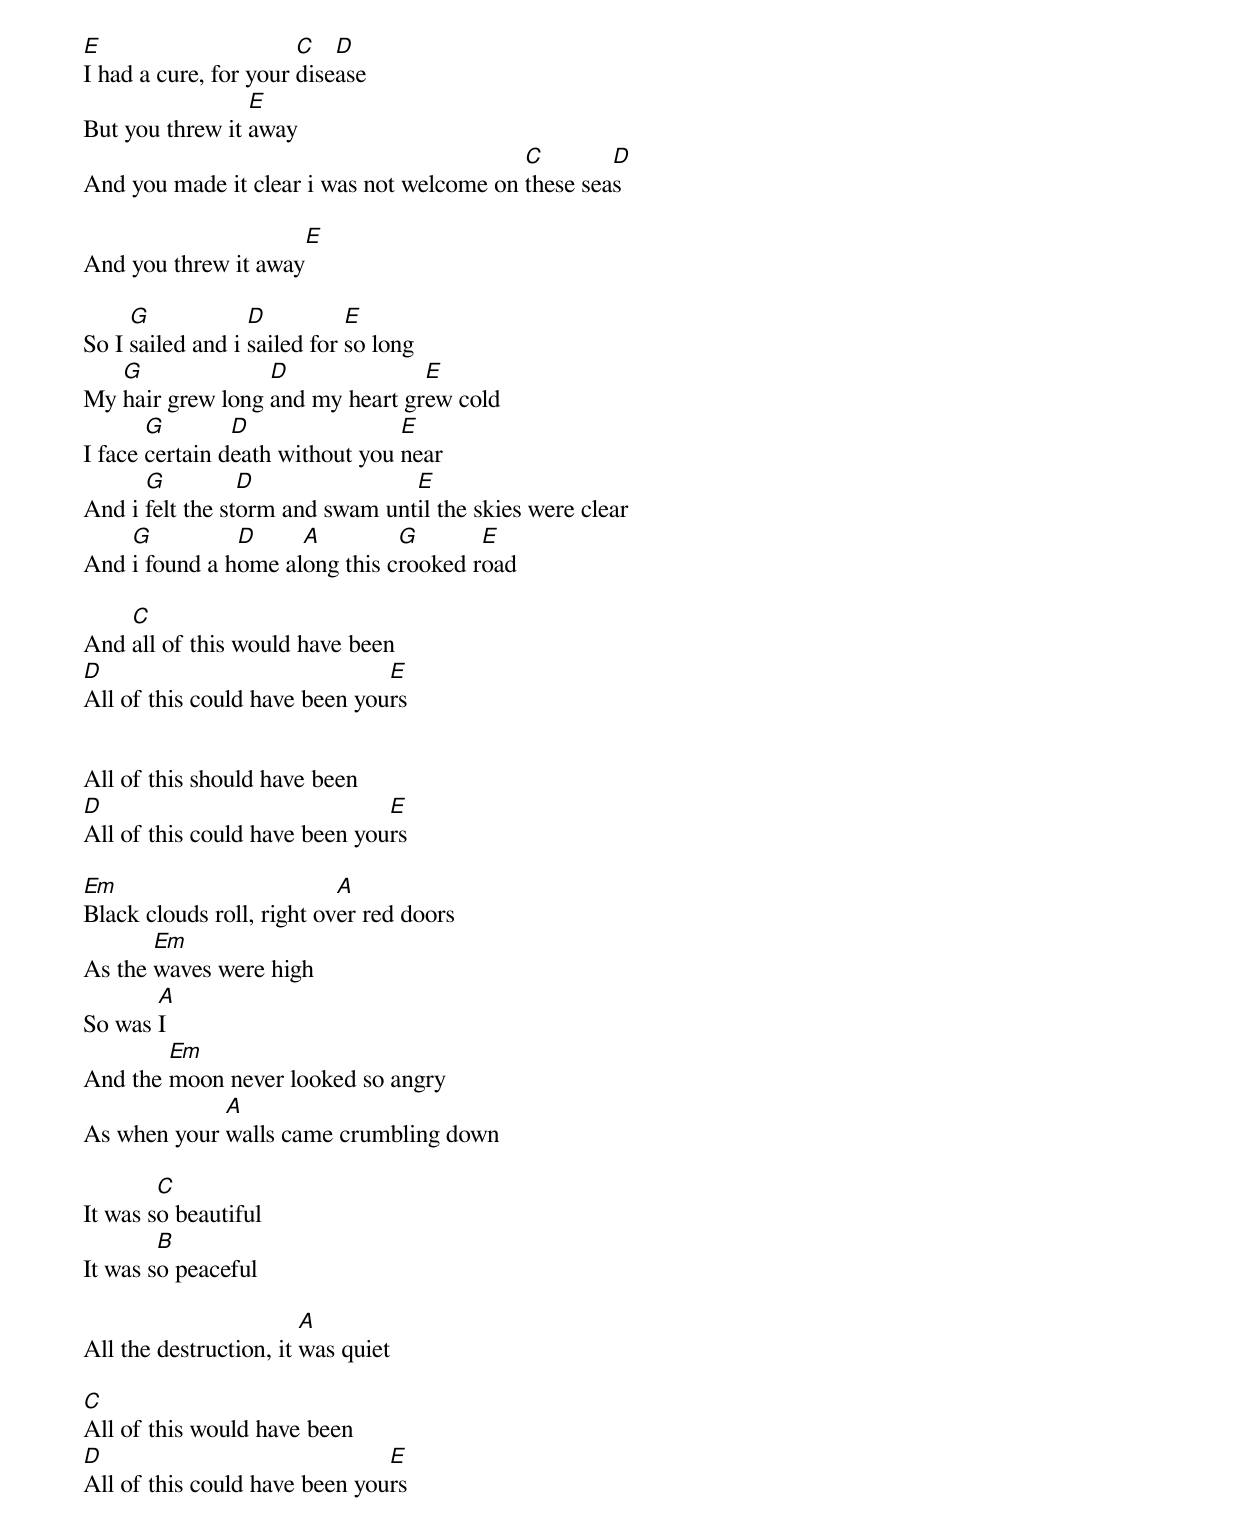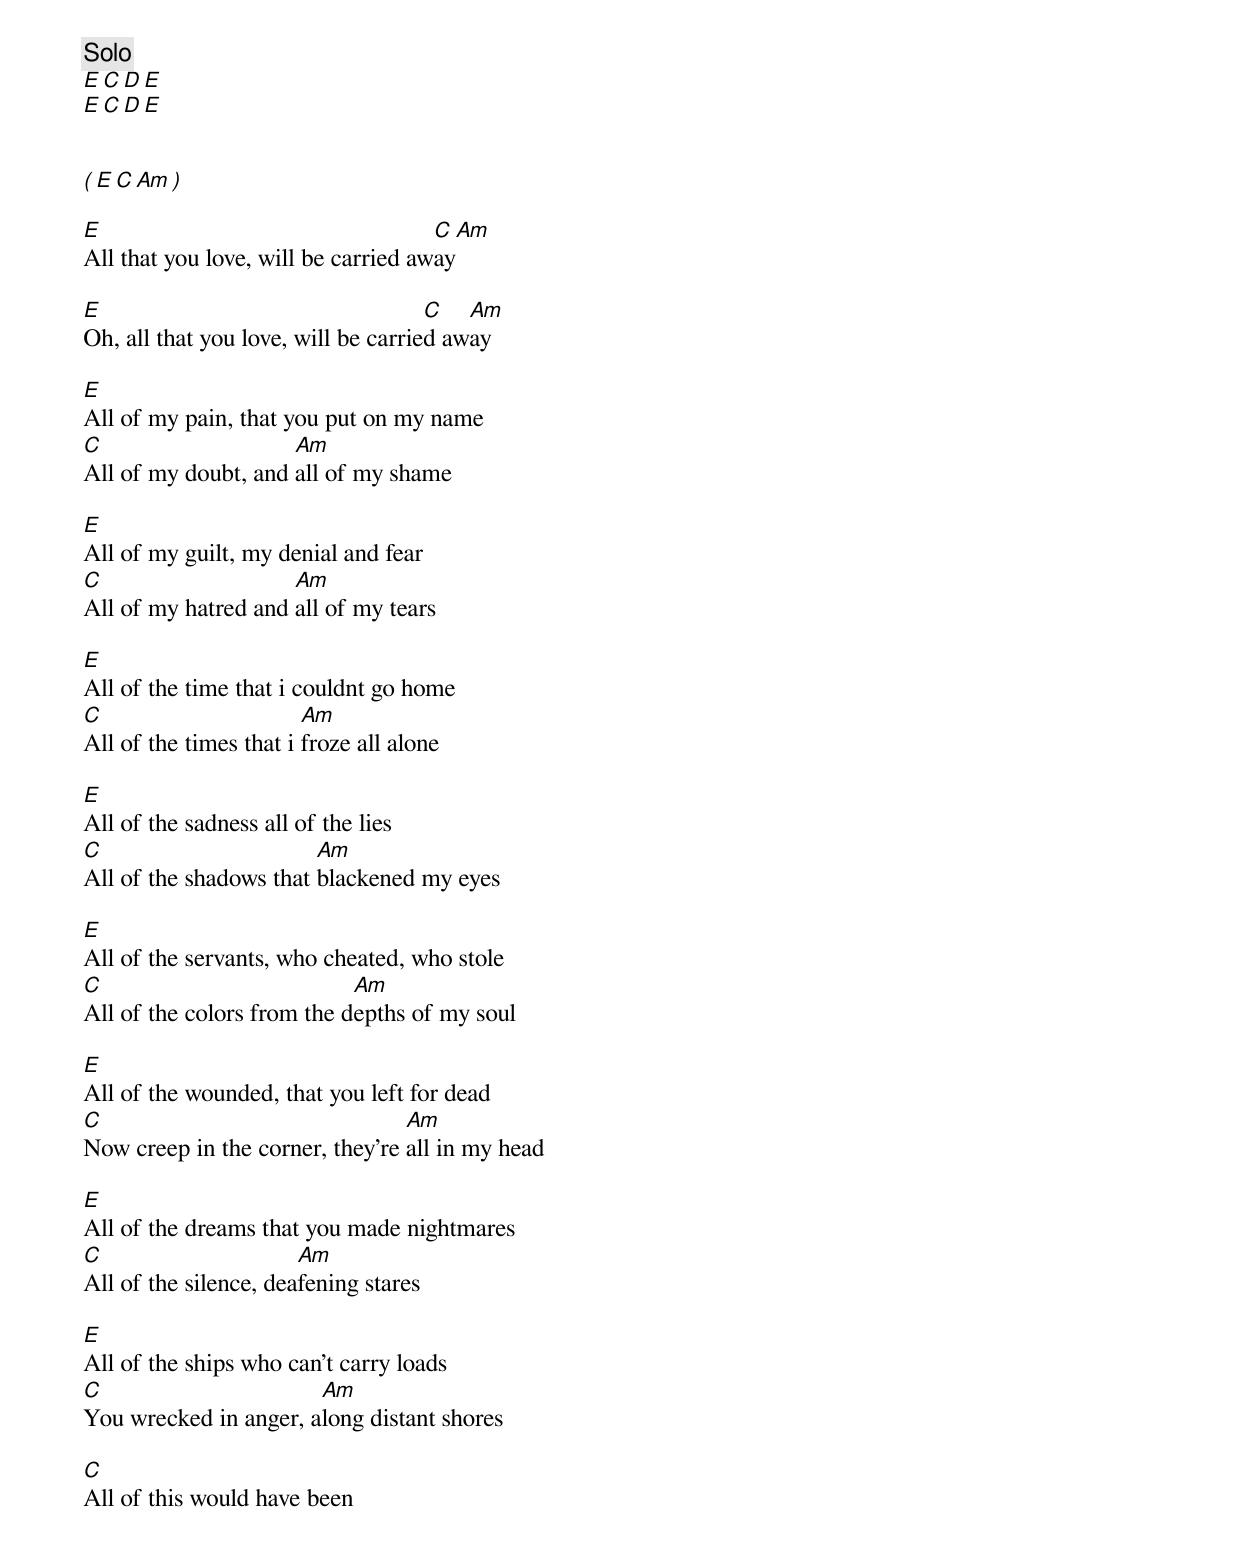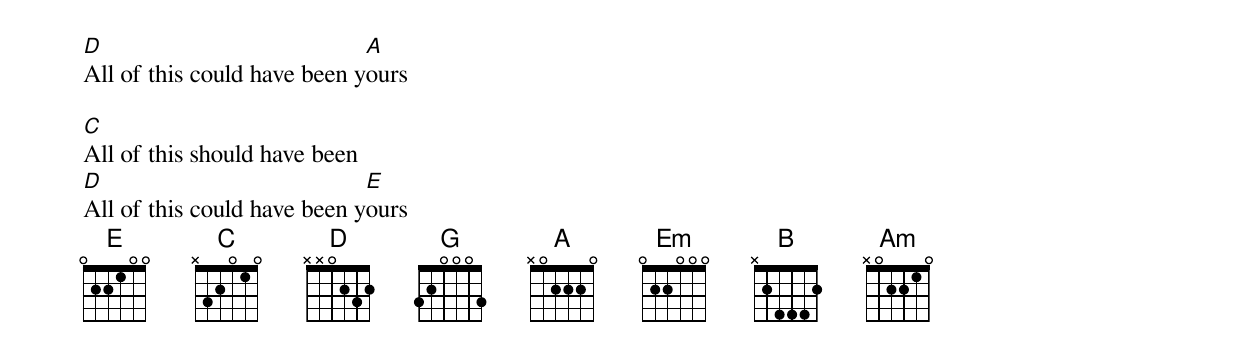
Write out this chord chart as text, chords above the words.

E                      C   D
I had a cure, for your disease
                 E
But you threw it away
                                           C        D
And you made it clear i was not welcome on these seas

                     E
And you threw it away

     G            D          E
So I sailed and i sailed for so long
   G              D              E
My hair grew long and my heart grew cold
       G        D                E
I face certain death without you near
      G          D               E
And i felt the storm and swam until the skies were clear
    G          D     A         G       E
And i found a home along this crooked road

    C
And all of this would have been
D                              E
All of this could have been yours


All of this should have been
D                              E
All of this could have been yours

Em                         A
Black clouds roll, right over red doors
       Em
As the waves were high
       A
So was I
        Em
And the moon never looked so angry
             A
As when your walls came crumbling down

        C
It was so beautiful
        B
It was so peaceful

                        A
All the destruction, it was quiet

C
All of this would have been
D                              E
All of this could have been yours

[Solo]
E   C  D  E
E   C  D  E


( E   C  Am )

E                                    C   Am
All that you love, will be carried away

E                                    C   Am
Oh, all that you love, will be carried away

E
All of my pain, that you put on my name
C                    Am
All of my doubt, and all of my shame

E
All of my guilt, my denial and fear
C                    Am
All of my hatred and all of my tears

E
All of the time that i couldnt go home
C                       Am
All of the times that i froze all alone

E
All of the sadness all of the lies
C                       Am
All of the shadows that blackened my eyes

E
All of the servants, who cheated, who stole
C                           Am
All of the colors from the depths of my soul

E
All of the wounded, that you left for dead
C                                Am
Now creep in the corner, they're all in my head

E
All of the dreams that you made nightmares
C                      Am
All of the silence, deafening stares

E
All of the ships who can't carry loads
C                      Am
You wrecked in anger, along distant shores

C
All of this would have been
D                            A
All of this could have been yours

C
All of this should have been
D                            E
All of this could have been yours
